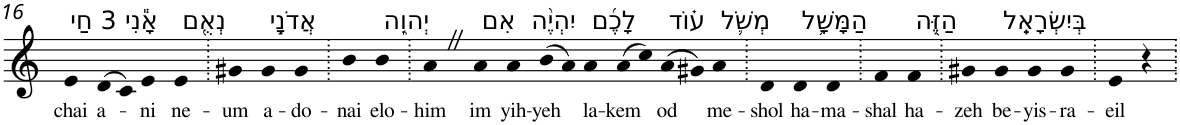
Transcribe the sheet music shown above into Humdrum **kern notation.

**kern	**text
*part1	*part1
*staff1	*staff1
*I"Piano	*
*I'Pno	*
!!LO:PB:g=z
*clefG2	*
*k[]	*
=16	=16
!LO:TX:a:t=3 חַי	!
!	!LO:LY:b
4e	chai
!LO:TX:a:t=אָ֕נִי	!
!	!LO:LY:b
(>8d	a-
8c)	.
!	!LO:LY:b
4e	-ni
!LO:TX:a:t=נְאֻ֖ם	!
!	!LO:LY:b
4e	ne-
=17.	=17.
!	!LO:LY:b
4g#X	-um
!LO:TX:a:t=אֲדֹנָ֣י	!
!	!LO:LY:b
4g#	a-
!	!LO:LY:b
4g#	-do-
=18.	=18.
!	!LO:LY:b
4b	-nai
!LO:TX:a:t=יְהוִ֑ה	!
!	!LO:LY:b
4b	elo-
=19.	=19.
!	!LO:LY:b
4aZ	-him
!LO:TX:a:t=אִם	!
!	!LO:LY:b
4a	im
!LO:TX:a:t=יִהְיֶ֨ה	!
!	!LO:LY:b
4a	yih-
!	!LO:LY:b
(>8b	-yeh
8a)	.
!LO:TX:a:t=לָכֶ֜ם	!
!	!LO:LY:b
4a	la-
!	!LO:LY:b
(>8a	-kem
8cc)	.
!LO:TX:a:t=ע֗וֹד	!
!	!LO:LY:b
(>8a	od
8g#X)	.
!LO:TX:a:t=מְשֹׁ֛ל	!
!	!LO:LY:b
4a	me-
=20.	=20.
!	!LO:LY:b
4d	-shol
!LO:TX:a:t=הַמָּשָׁ֥ל	!
!	!LO:LY:b
4d	ha-
!	!LO:LY:b
4d	-ma-
=21.	=21.
!	!LO:LY:b
4f	-shal
!LO:TX:a:t=הַזֶּ֖ה	!
!	!LO:LY:b
4f	ha-
=22.	=22.
!	!LO:LY:b
4g#X	-zeh
!LO:TX:a:t=בְּיִשְׂרָאֵֽל	!
!	!LO:LY:b
4g#	be-
!	!LO:LY:b
4g#	-yis-
!	!LO:LY:b
4g#	-ra-
=23.	=23.
!	!LO:LY:b
4e	-eil
4r	.
=.	=.
*-	*-
